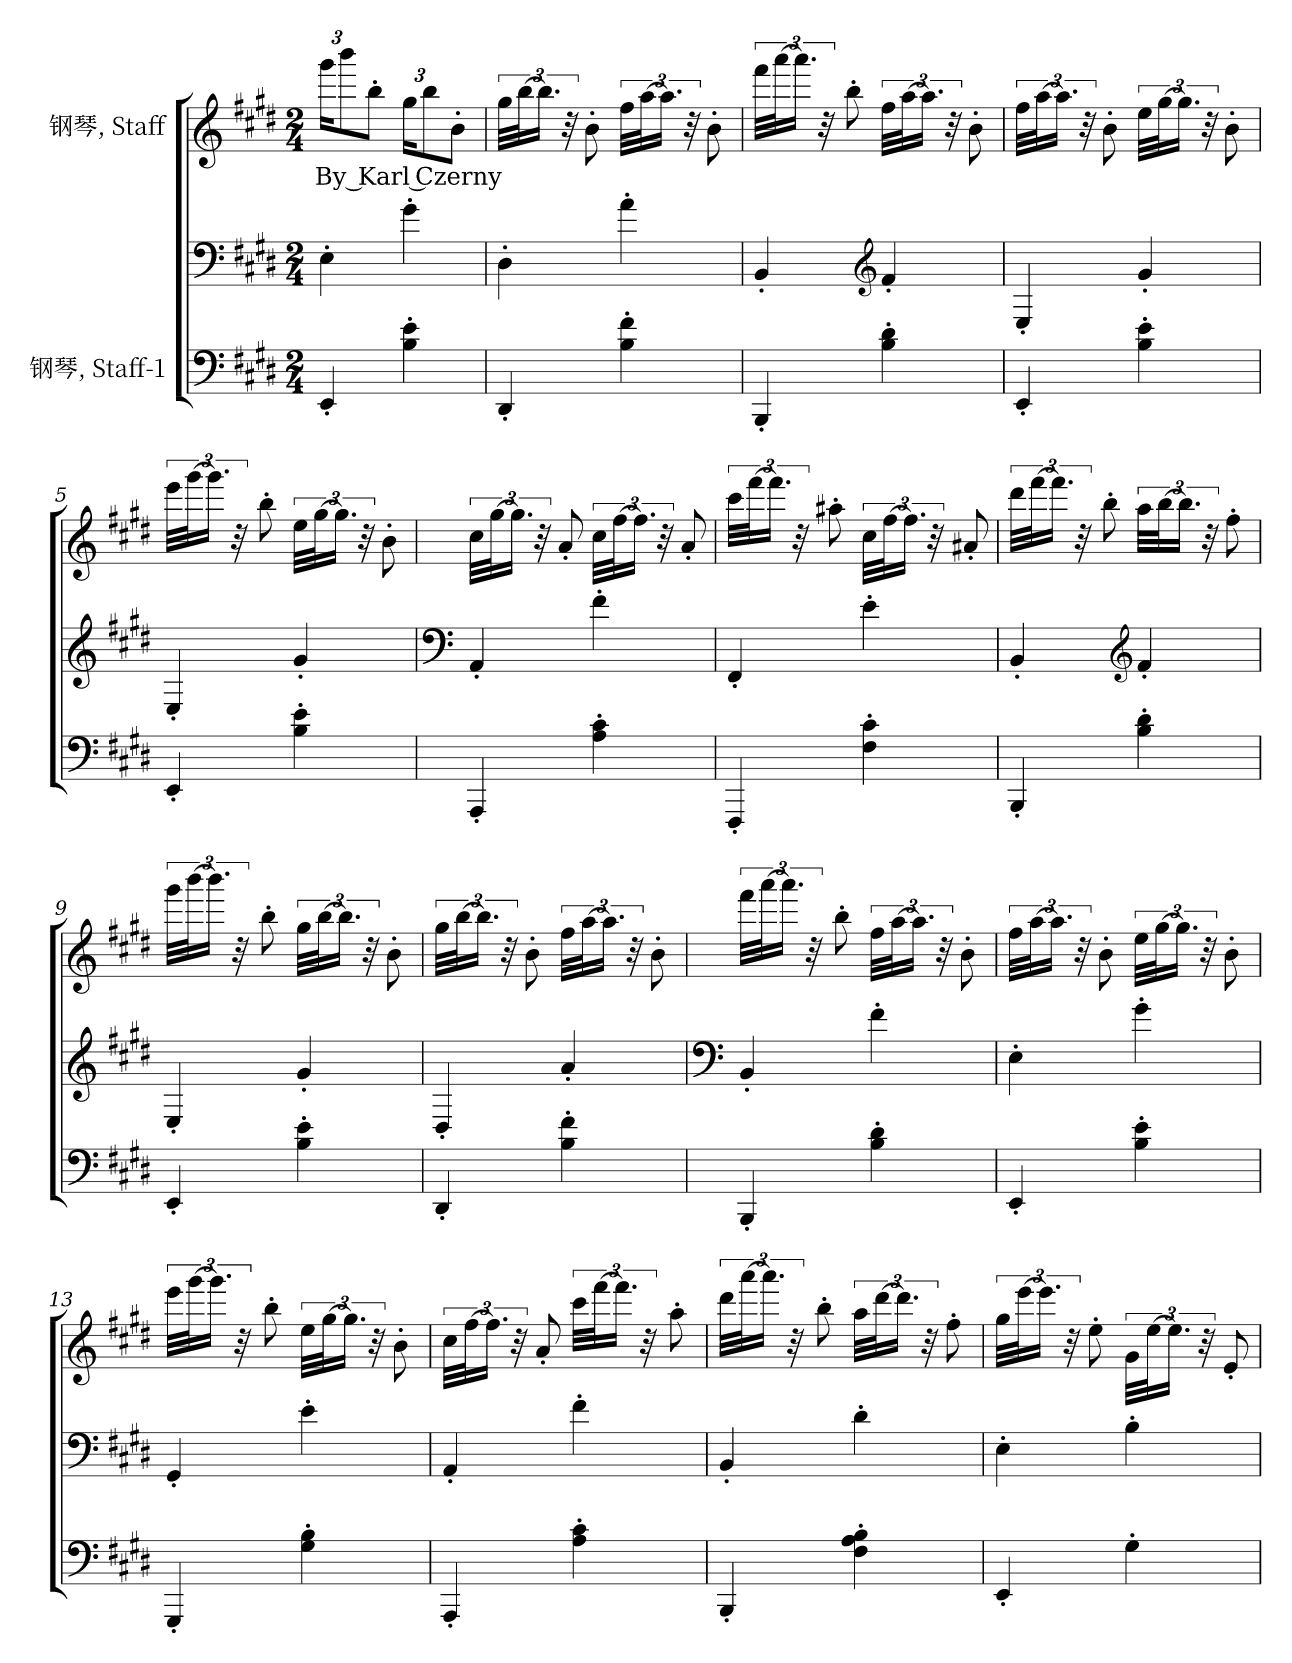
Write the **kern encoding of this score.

**kern	**kern	**kern	**text
*part2	*part2	*part1	*part1
*staff3	*staff2	*staff1	*staff1
*I"钢琴, Staff-1	*	*I"钢琴, Staff	*
*clefF4	*clefF4	*clefG2	*
*k[f#c#g#d#]	*k[f#c#g#d#]	*k[f#c#g#d#]	*
*M2/4	*M2/4	*M2/4	*
*MM161	*MM161	*MM161	*
*	*	*Xbrackettup	*
=1	=1	=1	=1
4EE'/	4E'\	24ggg#\KL	By Karl Czerny
.	.	12bbb\	.
.	.	8bb'\J	.
4B\' 4e\'	4g#'\	24gg#\KL	.
.	.	12bb\	.
.	.	8b'\J	.
=2	=2	=2	=2
*	*	*brackettup	*
4DD#'/	4D#'\	48gg#\LLL	.
.	.	[48bb\J	.
.	.	24.bb\JJ]	.
.	.	48r	.
.	.	8b'\	.
4B\' 4f#\'	4a'\	48ff#\LLL	.
.	.	[48aa\J	.
.	.	24.aa\JJ]	.
.	.	48r	.
.	.	8b'\	.
!!LO:LB:g=z
=3	=3	=3	=3
4BBB'/	4BB'/	48fff#\LLL	.
.	.	[48aaa\J	.
.	.	24.aaa\JJ]	.
.	.	48r	.
.	.	8bb'\	.
*	*clefG2	*	*
4B\' 4d#\'	4f#'/	48ff#\LLL	.
.	.	[48aa\J	.
.	.	24.aa\JJ]	.
.	.	48r	.
.	.	8b'\	.
=4	=4	=4	=4
4EE'/	4E'/	48ff#\LLL	.
.	.	[48aa\J	.
.	.	24.aa\JJ]	.
.	.	48r	.
.	.	8b'\	.
4B\' 4e\'	4g#'/	48ee\LLL	.
.	.	[48gg#\J	.
.	.	24.gg#\JJ]	.
.	.	48r	.
.	.	8b'\	.
=5	=5	=5	=5
4EE'/	4E'/	48eee\LLL	.
.	.	[48ggg#\J	.
.	.	24.ggg#\JJ]	.
.	.	48r	.
.	.	8bb'\	.
4B\' 4e\'	4g#'/	48ee\LLL	.
.	.	[48gg#\J	.
.	.	24.gg#\JJ]	.
.	.	48r	.
.	.	8b'\	.
!!LO:LB:g=z
=6	=6	=6	=6
*	*clefF4	*	*
4AAA'/	4AA'/	48cc#\LLL	.
.	.	[48gg#\J	.
.	.	24.gg#\JJ]	.
.	.	48r	.
.	.	8a'/	.
4A\' 4c#\'	4f#'\	48cc#\LLL	.
.	.	[48ff#\J	.
.	.	24.ff#\JJ]	.
.	.	48r	.
.	.	8a'/	.
=7	=7	=7	=7
4FFF#'/	4FF#'/	48ccc#\LLL	.
.	.	[48fff#\J	.
.	.	24.fff#\JJ]	.
.	.	48r	.
.	.	8aa#X'\	.
4F#\' 4c#\'	4e'\	48cc#\LLL	.
.	.	[48ff#\J	.
.	.	24.ff#\JJ]	.
.	.	48r	.
.	.	8a#X'/	.
=8	=8	=8	=8
4BBB'/	4BB'/	48ddd#\LLL	.
.	.	[48fff#\J	.
.	.	24.fff#\JJ]	.
.	.	48r	.
.	.	8bb'\	.
*	*clefG2	*	*
4B\' 4d#\'	4f#'/	48aa\LLL	.
.	.	[48bb\J	.
.	.	24.bb\JJ]	.
.	.	48r	.
.	.	8ff#'\	.
!!LO:LB:g=z
=9	=9	=9	=9
4EE'/	4E'/	48ggg#\LLL	.
.	.	[48bbb\J	.
.	.	24.bbb\JJ]	.
.	.	48r	.
.	.	8bb'\	.
4B\' 4e\'	4g#'/	48gg#\LLL	.
.	.	[48bb\J	.
.	.	24.bb\JJ]	.
.	.	48r	.
.	.	8b'\	.
=10	=10	=10	=10
4DD#'/	4D#'/	48gg#\LLL	.
.	.	[48bb\J	.
.	.	24.bb\JJ]	.
.	.	48r	.
.	.	8b'\	.
4B\' 4f#\'	4a'/	48ff#\LLL	.
.	.	[48aa\J	.
.	.	24.aa\JJ]	.
.	.	48r	.
.	.	8b'\	.
=11	=11	=11	=11
*	*clefF4	*	*
4BBB'/	4BB'/	48fff#\LLL	.
.	.	[48aaa\J	.
.	.	24.aaa\JJ]	.
.	.	48r	.
.	.	8bb'\	.
4B\' 4d#\'	4f#'\	48ff#\LLL	.
.	.	[48aa\J	.
.	.	24.aa\JJ]	.
.	.	48r	.
.	.	8b'\	.
!!LO:PB:g=z
=12	=12	=12	=12
4EE'/	4E'\	48ff#\LLL	.
.	.	[48aa\J	.
.	.	24.aa\JJ]	.
.	.	48r	.
.	.	8b'\	.
4B\' 4e\'	4g#'\	48ee\LLL	.
.	.	[48gg#\J	.
.	.	24.gg#\JJ]	.
.	.	48r	.
.	.	8b'\	.
=13	=13	=13	=13
4GGG#'/	4GG#'/	48eee\LLL	.
.	.	[48ggg#\J	.
.	.	24.ggg#\JJ]	.
.	.	48r	.
.	.	8bb'\	.
4G#\' 4B\'	4e'\	48ee\LLL	.
.	.	[48gg#\J	.
.	.	24.gg#\JJ]	.
.	.	48r	.
.	.	8b'\	.
=14	=14	=14	=14
4AAA'/	4AA'/	48cc#\LLL	.
.	.	[48ff#\J	.
.	.	24.ff#\JJ]	.
.	.	48r	.
.	.	8a'/	.
4A\' 4c#\'	4f#'\	48ccc#\LLL	.
.	.	[48fff#\J	.
.	.	24.fff#\JJ]	.
.	.	48r	.
.	.	8aa'\	.
!!LO:LB:g=z
=15	=15	=15	=15
4BBB'/	4BB'/	48ddd#\LLL	.
.	.	[48aaa\J	.
.	.	24.aaa\JJ]	.
.	.	48r	.
.	.	8bb'\	.
4F#\' 4A\' 4B\'	4d#'\	48aa\LLL	.
.	.	[48ddd#\J	.
.	.	24.ddd#\JJ]	.
.	.	48r	.
.	.	8ff#'\	.
=16	=16	=16	=16
4EE'/	4E'\	48gg#\LLL	.
.	.	[48eee\J	.
.	.	24.eee\JJ]	.
.	.	48r	.
.	.	8ee'\	.
4G#'\	4B'\	48g#\LLL	.
.	.	[48ee\J	.
.	.	24.ee\JJ]	.
.	.	48r	.
.	.	8e'/	.
=	=	=	=
*-	*-	*-	*-
